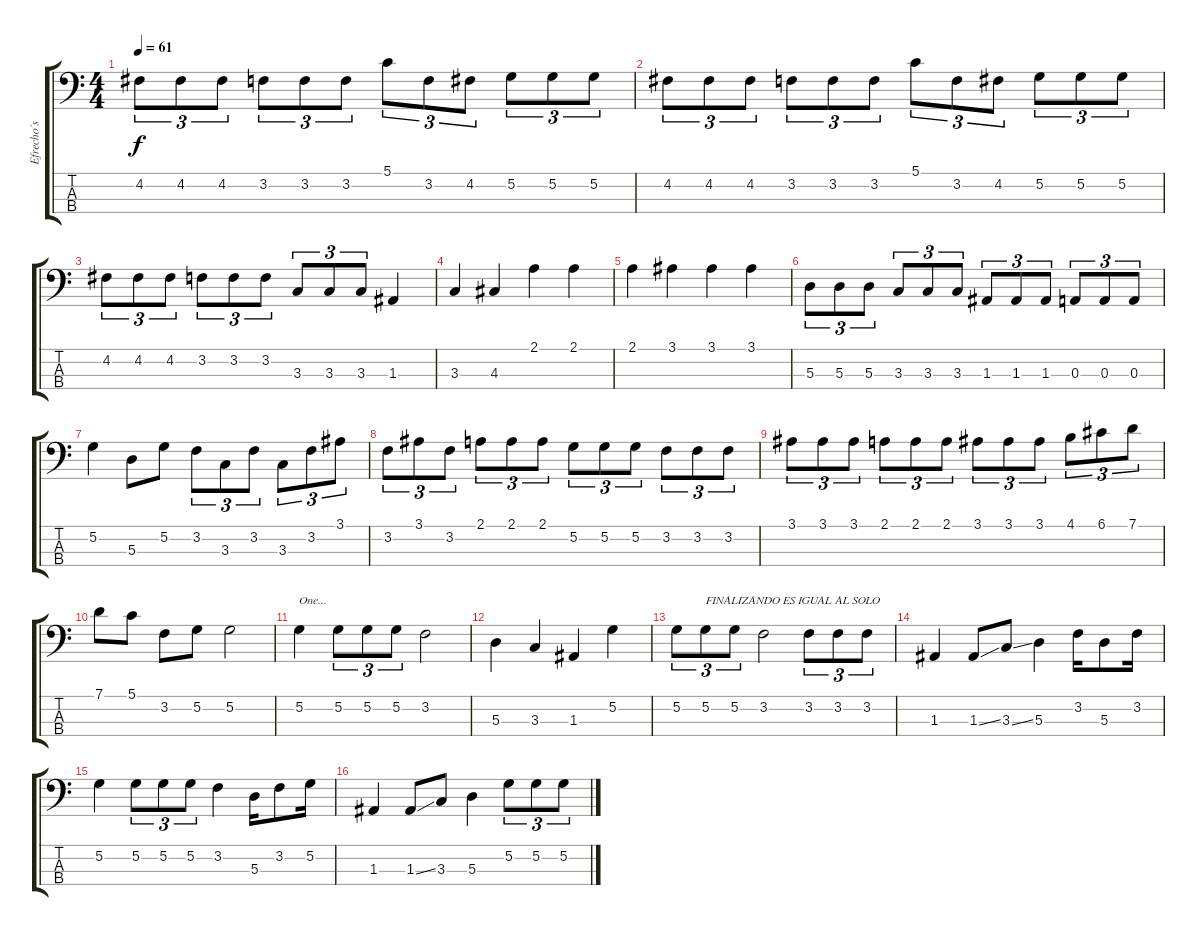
\track ("Efrecho´s al bajo" "Efrecho´s ") {instrument electricbassfinger}
\staff {score tabs}
\tuning (G2 D2 A1 E1) {hide}
\ts (4 4)
\tempo 61
\clef f4
\ks c
4.2.8{tu (3 2) dy f} 4.2.8{tu (3 2)} 4.2.8{tu (3 2)} 3.2.8{tu (3 2)} 3.2.8{tu (3 2)} 3.2.8{tu (3 2)} 5.1.8{tu (3 2)} 3.2.8{tu (3 2)} 4.2.8{tu (3 2)} 5.2.8{tu (3 2)} 5.2.8{tu (3 2)} 5.2.8{tu (3 2)} |
4.2.8{tu (3 2)} 4.2.8{tu (3 2)} 4.2.8{tu (3 2)} 3.2.8{tu (3 2)} 3.2.8{tu (3 2)} 3.2.8{tu (3 2)} 5.1.8{tu (3 2)} 3.2.8{tu (3 2)} 4.2.8{tu (3 2)} 5.2.8{tu (3 2)} 5.2.8{tu (3 2)} 5.2.8{tu (3 2)} |
4.2.8{tu (3 2)} 4.2.8{tu (3 2)} 4.2.8{tu (3 2)} 3.2.8{tu (3 2)} 3.2.8{tu (3 2)} 3.2.8{tu (3 2)} 3.3.8{tu (3 2)} 3.3.8{tu (3 2)} 3.3.8{tu (3 2)} 1.3.4 |
3.3.4 4.3.4 2.1.4 2.1.4 |
2.1.4 3.1.4 3.1.4 3.1.4 |
5.3.8{tu (3 2)} 5.3.8{tu (3 2)} 5.3.8{tu (3 2)} 3.3.8{tu (3 2)} 3.3.8{tu (3 2)} 3.3.8{tu (3 2)} 1.3.8{tu (3 2)} 1.3.8{tu (3 2)} 1.3.8{tu (3 2)} 0.3.8{tu (3 2)} 0.3.8{tu (3 2)} 0.3.8{tu (3 2)} |
5.2.4 5.3.8 5.2.8 3.2.8{tu (3 2)} 3.3.8{tu (3 2)} 3.2.8{tu (3 2)} 3.3.8{tu (3 2)} 3.2.8{tu (3 2)} 3.1.8{tu (3 2)} |
3.2.8{tu (3 2)} 3.1.8{tu (3 2)} 3.2.8{tu (3 2)} 2.1.8{tu (3 2)} 2.1.8{tu (3 2)} 2.1.8{tu (3 2)} 5.2.8{tu (3 2)} 5.2.8{tu (3 2)} 5.2.8{tu (3 2)} 3.2.8{tu (3 2)} 3.2.8{tu (3 2)} 3.2.8{tu (3 2)} |
3.1.8{tu (3 2)} 3.1.8{tu (3 2)} 3.1.8{tu (3 2)} 2.1.8{tu (3 2)} 2.1.8{tu (3 2)} 2.1.8{tu (3 2)} 3.1.8{tu (3 2)} 3.1.8{tu (3 2)} 3.1.8{tu (3 2)} 4.1.8{tu (3 2)} 6.1.8{tu (3 2)} 7.1.8{tu (3 2)} |
7.1.8 5.1.8 3.2.8 5.2.8 5.2.2 |
5.2.4{txt "One..."} 5.2.8{tu (3 2)} 5.2.8{tu (3 2)} 5.2.8{tu (3 2)} 3.2.2 |
5.3.4 3.3.4 1.3.4 5.2.4 |
5.2.8{tu (3 2)} 5.2.8{tu (3 2) txt "FINALIZANDO ES IGUAL AL SOLO"} 5.2.8{tu (3 2)} 3.2.2 3.2.8{tu (3 2)} 3.2.8{tu (3 2)} 3.2.8{tu (3 2)} |
1.3.4 1.3{ss}.8 3.3{ss}.8 5.3.4 3.2.16 5.3.8 3.2.16 |
5.2.4 5.2.8{tu (3 2)} 5.2.8{tu (3 2)} 5.2.8{tu (3 2)} 3.2.4 5.3.16 3.2.8 5.2.16 |
1.3.4 1.3{ss}.8 3.3.8 5.3.4 5.2.8{tu (3 2)} 5.2.8{tu (3 2)} 5.2.8{tu (3 2)}
